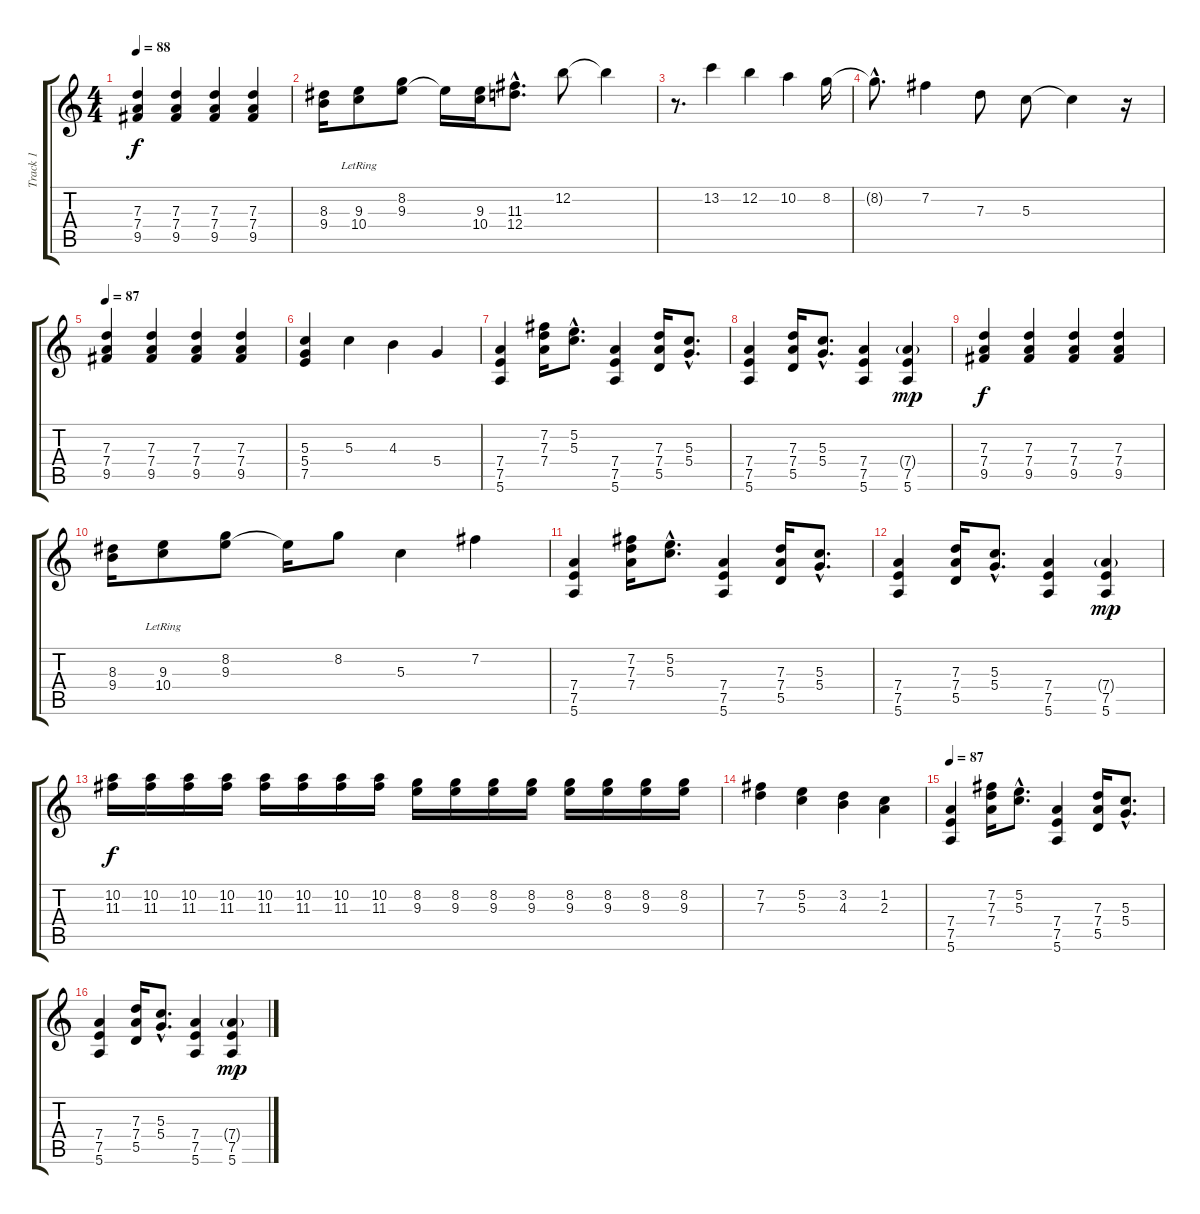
\track ("Track 1" "Track 1") {instrument overdrivenguitar}
\staff {score tabs}
\tuning (E4 B3 G3 D3 A2 E2) {hide}
\ts (4 4)
\tempo 88
\clef g2
\ks c
(7.3 7.4 9.5).4{dy f} (7.3 7.4 9.5).4 (7.3 7.4 9.5).4 (7.3 7.4 9.5).4 |
(8.3 9.4).16 (9.3 10.4{lr}).8 (8.2 9.3).8 9.3{t}.16 (9.3 10.4).16 (11.3{hac} 12.4{hac}).8{d} 12.2.8 12.2{t}.4 |
r.8{d} 13.2.4 12.2.4 10.2.4 8.2.16 |
8.2{hac t}.8{d} 7.2.4 7.3.8 5.3.8 5.3{t}.4 r.16 |
\tempo 87
(7.3 7.4 9.5).4 (7.3 7.4 9.5).4 (7.3 7.4 9.5).4 (7.3 7.4 9.5).4 |
(5.3 5.4 7.5).4 5.3.4 4.3.4 5.4.4 |
(7.4 7.5 5.6).4 (7.2 7.3 7.4).16 (5.2{hac} 5.3{hac}).8{d} (7.4 7.5 5.6).4 (7.3 7.4 5.5).16 (5.3{hac} 5.4{hac}).8{d} |
(7.4 7.5 5.6).4 (7.3 7.4 5.5).16 (5.3{hac} 5.4{hac}).8{d} (7.4 7.5 5.6).4 (7.4{g} 7.5 5.6).4{dy mp} |
(7.3 7.4 9.5).4{dy f} (7.3 7.4 9.5).4 (7.3 7.4 9.5).4 (7.3 7.4 9.5).4 |
(8.3 9.4).16 (9.3 10.4{lr}).8 (8.2 9.3).8 9.3{t}.16 8.2.8 5.3.4 7.2.4 |
(7.4 7.5 5.6).4 (7.2 7.3 7.4).16 (5.2{hac} 5.3{hac}).8{d} (7.4 7.5 5.6).4 (7.3 7.4 5.5).16 (5.3{hac} 5.4{hac}).8{d} |
(7.4 7.5 5.6).4 (7.3 7.4 5.5).16 (5.3{hac} 5.4{hac}).8{d} (7.4 7.5 5.6).4 (7.4{g} 7.5 5.6).4{dy mp} |
(10.2 11.3).16{dy f} (10.2 11.3).16 (10.2 11.3).16 (10.2 11.3).16 (10.2 11.3).16 (10.2 11.3).16 (10.2 11.3).16 (10.2 11.3).16 (8.2 9.3).16 (8.2 9.3).16 (8.2 9.3).16 (8.2 9.3).16 (8.2 9.3).16 (8.2 9.3).16 (8.2 9.3).16 (8.2 9.3).16 |
(7.2 7.3).4 (5.2 5.3).4 (3.2 4.3).4 (1.2 2.3).4 |
\tempo 87
(7.4 7.5 5.6).4 (7.2 7.3 7.4).16 (5.2{hac} 5.3{hac}).8{d} (7.4 7.5 5.6).4 (7.3 7.4 5.5).16 (5.3{hac} 5.4{hac}).8{d} |
(7.4 7.5 5.6).4 (7.3 7.4 5.5).16 (5.3{hac} 5.4{hac}).8{d} (7.4 7.5 5.6).4 (7.4{g} 7.5 5.6).4{dy mp}
